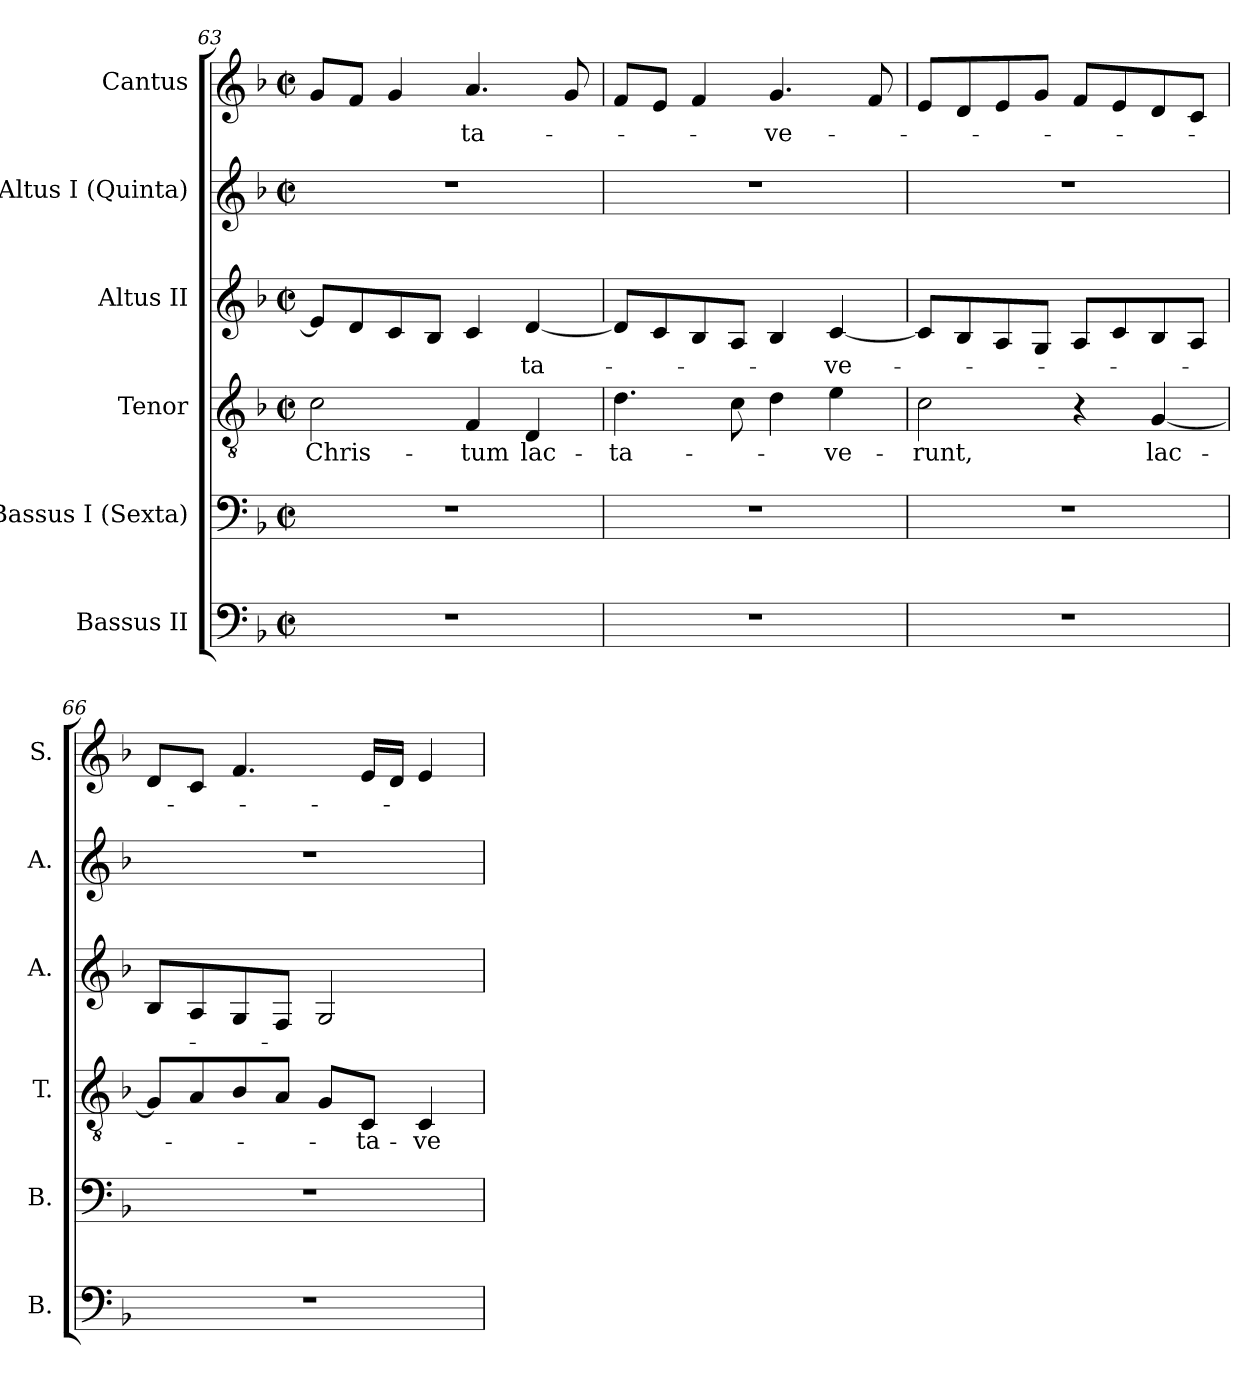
**kern	**kern	**kern	**text	**kern	**text	**kern	**kern	**text
*part6	*part5	*part4	*part4	*part3	*part3	*part2	*part1	*part1
*staff6	*staff5	*staff4	*staff4	*staff3	*staff3	*staff2	*staff1	*staff1
*I"Bassus II	*I"Bassus I (Sexta)	*I"Tenor	*	*I"Altus II	*	*I"Altus I (Quinta)	*I"Cantus	*
*I'B.	*I'B.	*I'T.	*	*I'A.	*	*I'A.	*I'S.	*
!!LO:LB:g=z
*clefF4	*clefF4	*clefGv2	*	*clefG2	*	*clefG2	*clefG2	*
*	*	*ITrd7c12	*	*	*	*	*	*
*k[b-]	*k[b-]	*k[b-]	*	*k[b-]	*	*k[b-]	*k[b-]	*
*F:	*F:	*F:	*	*F:	*	*F:	*F:	*
*M2/2	*M2/2	*M2/2	*	*M2/2	*	*M2/2	*M2/2	*
*met(c|)	*met(c|)	*met(c|)	*	*met(c|)	*	*met(c|)	*met(c|)	*
=63	=63	=63	=63	=63	=63	=63	=63	=63
!	!	!	!LO:LY:b:color=#000000	!	!	!	!	!
1r	1r	2Ci\	Chris-	8e-i/L]	.	1r	8gi/L	.
.	.	.	.	8di/	.	.	8fi/J	.
.	.	.	.	8ci/	.	.	4gi/	.
.	.	.	.	8B-i/J	.	.	.	.
!	!	!	!LO:LY:b:color=#000000	!	!	!	!	!
!	!	!	!	!	!	!	!	!LO:LY:b:color=#000000
.	.	4FFi/	-tum	4ci/	.	.	4.ai/	-ta-
!	!	!	!LO:LY:b:color=#000000	!	!	!	!	!
!	!	!	!	!	!LO:LY:b:color=#000000	!	!	!
.	.	4DDi/	lac-	[<4di/	-ta-	.	.	.
.	.	.	.	.	.	.	8gi/	.
=64	=64	=64	=64	=64	=64	=64	=64	=64
!	!	!	!LO:LY:b:color=#000000	!	!	!	!	!
1r	1r	4.Di\	-ta-	8di/L]	.	1r	8fi/L	.
.	.	.	.	8ci/	.	.	8ei/J	.
.	.	.	.	8B-i/	.	.	4fi/	.
.	.	8Ci\	.	8Ai/J	.	.	.	.
!	!	!	!	!	!	!	!	!LO:LY:b:color=#000000
.	.	4Di\	.	4B-i/	.	.	4.gi/	-ve-
!	!	!	!LO:LY:b:color=#000000	!	!	!	!	!
!	!	!	!	!	!LO:LY:b:color=#000000	!	!	!
.	.	4Ei\	-ve-	[<4ci/	-ve-	.	.	.
.	.	.	.	.	.	.	8fi/	.
=65	=65	=65	=65	=65	=65	=65	=65	=65
!	!	!	!LO:LY:b:color=#000000	!	!	!	!	!
1r	1r	2Ci\	-runt,	8ci/L]	.	1r	8ei/L	.
.	.	.	.	8B-i/	.	.	8di/	.
.	.	.	.	8Ai/	.	.	8ei/	.
.	.	.	.	8Gi/J	.	.	8gi/J	.
.	.	4r	.	8Ai/L	.	.	8fi/L	.
.	.	.	.	8ci/	.	.	8ei/	.
!	!	!	!LO:LY:b:color=#000000	!	!	!	!	!
.	.	[<4GGi/	lac-	8B-i/	.	.	8di/	.
.	.	.	.	8Ai/J	.	.	8ci/J	.
=66	=66	=66	=66	=66	=66	=66	=66	=66
1r	1r	8GGi/L]	.	8B-i/L	.	1r	8di/L	.
.	.	8AAi/	.	8Ai/	.	.	8ci/J	.
.	.	8BB-i/	.	8Gi/	.	.	4.fi/	.
.	.	8AAi/J	.	8Fi/J	.	.	.	.
.	.	8GGi/L	.	2Gi/	.	.	.	.
!	!	!	!LO:LY:b:color=#000000	!	!	!	!	!
.	.	8CCi/J	-ta-	.	.	.	16ei/LL	.
.	.	.	.	.	.	.	16di/JJ	.
!	!	!	!LO:LY:b:color=#000000	!	!	!	!	!
.	.	4CCi/	-ve-	.	.	.	4ei/	.
=	=	=	=	=	=	=	=	=
*-	*-	*-	*-	*-	*-	*-	*-	*-
